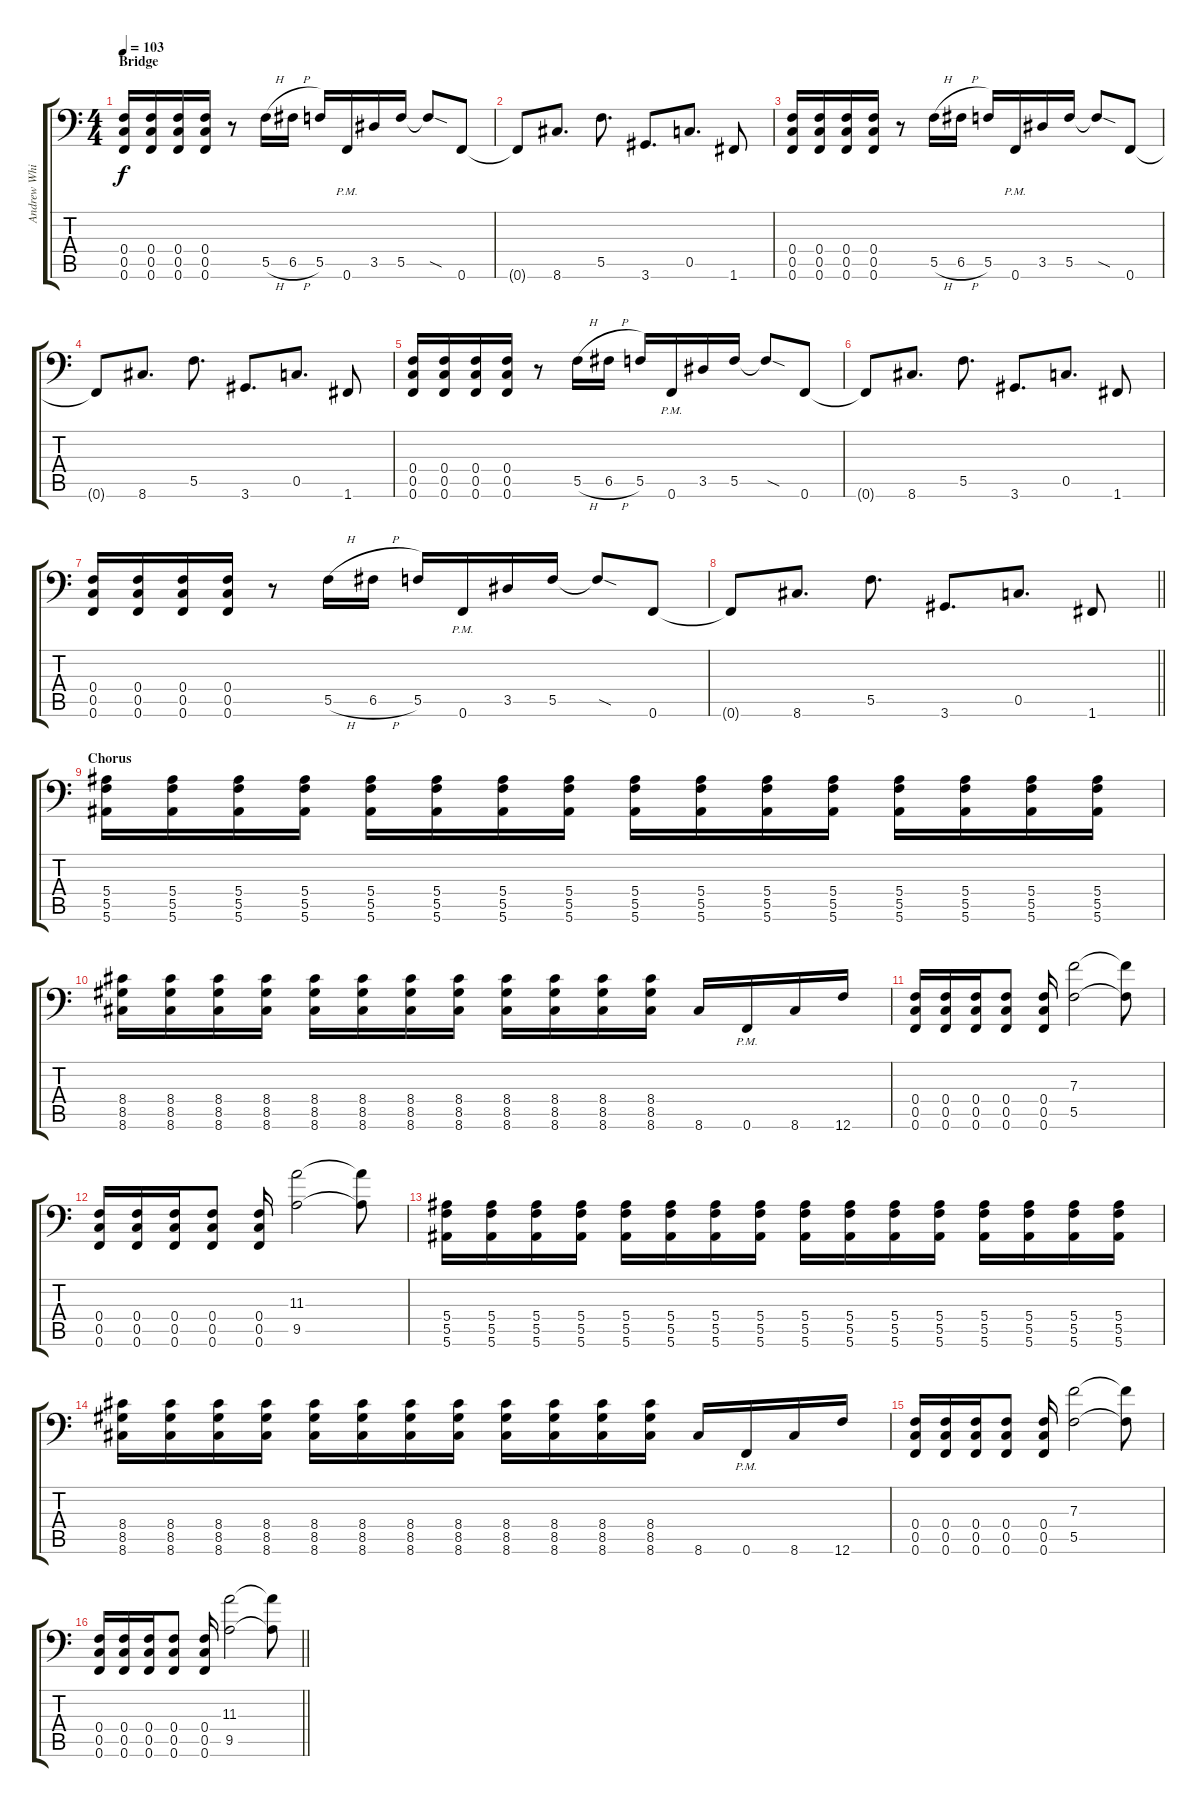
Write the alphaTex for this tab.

\track ("Andrew Whiting - Lead Guitar" "Andrew Whi") {instrument distortionguitar}
\staff {score tabs}
\tuning (G3 D3 Bb2 F2 C2 F1) {hide}
\ts (4 4)
\section ("" "Bridge")
\tempo 103
\clef f4
\ks c
(0.4 0.5 0.6).16{dy f} (0.4 0.5 0.6).16 (0.4 0.5 0.6).16 (0.4 0.5 0.6).16 r.8{balance 0} 5.5{h}.16 6.5{h}.16 5.5.16 0.6{pm}.16 3.5.16 5.5.16 5.5{sod t}.8 0.6.8 |
0.6{t}.8 8.6.8{d} 5.5.8{d} 3.6.8{d} 0.5.8{d} 1.6.8 |
(0.4 0.5 0.6).16{balance 8} (0.4 0.5 0.6).16 (0.4 0.5 0.6).16 (0.4 0.5 0.6).16 r.8 5.5{h}.16 6.5{h}.16 5.5.16 0.6{pm}.16 3.5.16 5.5.16 5.5{sod t}.8 0.6.8 |
0.6{t}.8 8.6.8{d} 5.5.8{d} 3.6.8{d} 0.5.8{d} 1.6.8 |
(0.4 0.5 0.6).16 (0.4 0.5 0.6).16 (0.4 0.5 0.6).16 (0.4 0.5 0.6).16 r.8{balance 0} 5.5{h}.16 6.5{h}.16 5.5.16 0.6{pm}.16 3.5.16 5.5.16 5.5{sod t}.8 0.6.8 |
0.6{t}.8 8.6.8{d} 5.5.8{d} 3.6.8{d} 0.5.8{d} 1.6.8 |
(0.4 0.5 0.6).16{balance 8} (0.4 0.5 0.6).16 (0.4 0.5 0.6).16 (0.4 0.5 0.6).16 r.8 5.5{h}.16 6.5{h}.16 5.5.16 0.6{pm}.16 3.5.16 5.5.16 5.5{sod t}.8 0.6.8 |
\barLineRight lightlight
0.6{t}.8 8.6.8{d} 5.5.8{d} 3.6.8{d} 0.5.8{d} 1.6.8 |
\section ("" "Chorus")
(5.4 5.5 5.6).16 (5.4 5.5 5.6).16 (5.4 5.5 5.6).16 (5.4 5.5 5.6).16 (5.4 5.5 5.6).16 (5.4 5.5 5.6).16 (5.4 5.5 5.6).16 (5.4 5.5 5.6).16 (5.4 5.5 5.6).16 (5.4 5.5 5.6).16 (5.4 5.5 5.6).16 (5.4 5.5 5.6).16 (5.4 5.5 5.6).16 (5.4 5.5 5.6).16 (5.4 5.5 5.6).16 (5.4 5.5 5.6).16 |
(8.4 8.5 8.6).16 (8.4 8.5 8.6).16 (8.4 8.5 8.6).16 (8.4 8.5 8.6).16 (8.4 8.5 8.6).16 (8.4 8.5 8.6).16 (8.4 8.5 8.6).16 (8.4 8.5 8.6).16 (8.4 8.5 8.6).16 (8.4 8.5 8.6).16 (8.4 8.5 8.6).16 (8.4 8.5 8.6).16 8.6.16 0.6{pm}.16 8.6.16 12.6.16 |
(0.4 0.5 0.6).16 (0.4 0.5 0.6).16 (0.4 0.5 0.6).16 (0.4 0.5 0.6).8 (0.4 0.5 0.6).16 (7.3 5.5).2 (7.3{t} 5.5{t}).8 |
(0.4 0.5 0.6).16 (0.4 0.5 0.6).16 (0.4 0.5 0.6).16 (0.4 0.5 0.6).8 (0.4 0.5 0.6).16 (11.3 9.5).2 (11.3{t} 9.5{t}).8 |
(5.4 5.5 5.6).16 (5.4 5.5 5.6).16 (5.4 5.5 5.6).16 (5.4 5.5 5.6).16 (5.4 5.5 5.6).16 (5.4 5.5 5.6).16 (5.4 5.5 5.6).16 (5.4 5.5 5.6).16 (5.4 5.5 5.6).16 (5.4 5.5 5.6).16 (5.4 5.5 5.6).16 (5.4 5.5 5.6).16 (5.4 5.5 5.6).16 (5.4 5.5 5.6).16 (5.4 5.5 5.6).16 (5.4 5.5 5.6).16 |
(8.4 8.5 8.6).16 (8.4 8.5 8.6).16 (8.4 8.5 8.6).16 (8.4 8.5 8.6).16 (8.4 8.5 8.6).16 (8.4 8.5 8.6).16 (8.4 8.5 8.6).16 (8.4 8.5 8.6).16 (8.4 8.5 8.6).16 (8.4 8.5 8.6).16 (8.4 8.5 8.6).16 (8.4 8.5 8.6).16 8.6.16 0.6{pm}.16 8.6.16 12.6.16 |
(0.4 0.5 0.6).16 (0.4 0.5 0.6).16 (0.4 0.5 0.6).16 (0.4 0.5 0.6).8 (0.4 0.5 0.6).16 (7.3 5.5).2 (7.3{t} 5.5{t}).8 |
\barLineRight lightlight
(0.4 0.5 0.6).16 (0.4 0.5 0.6).16 (0.4 0.5 0.6).16 (0.4 0.5 0.6).8 (0.4 0.5 0.6).16 (11.3 9.5).2 (11.3{t} 9.5{t}).8
